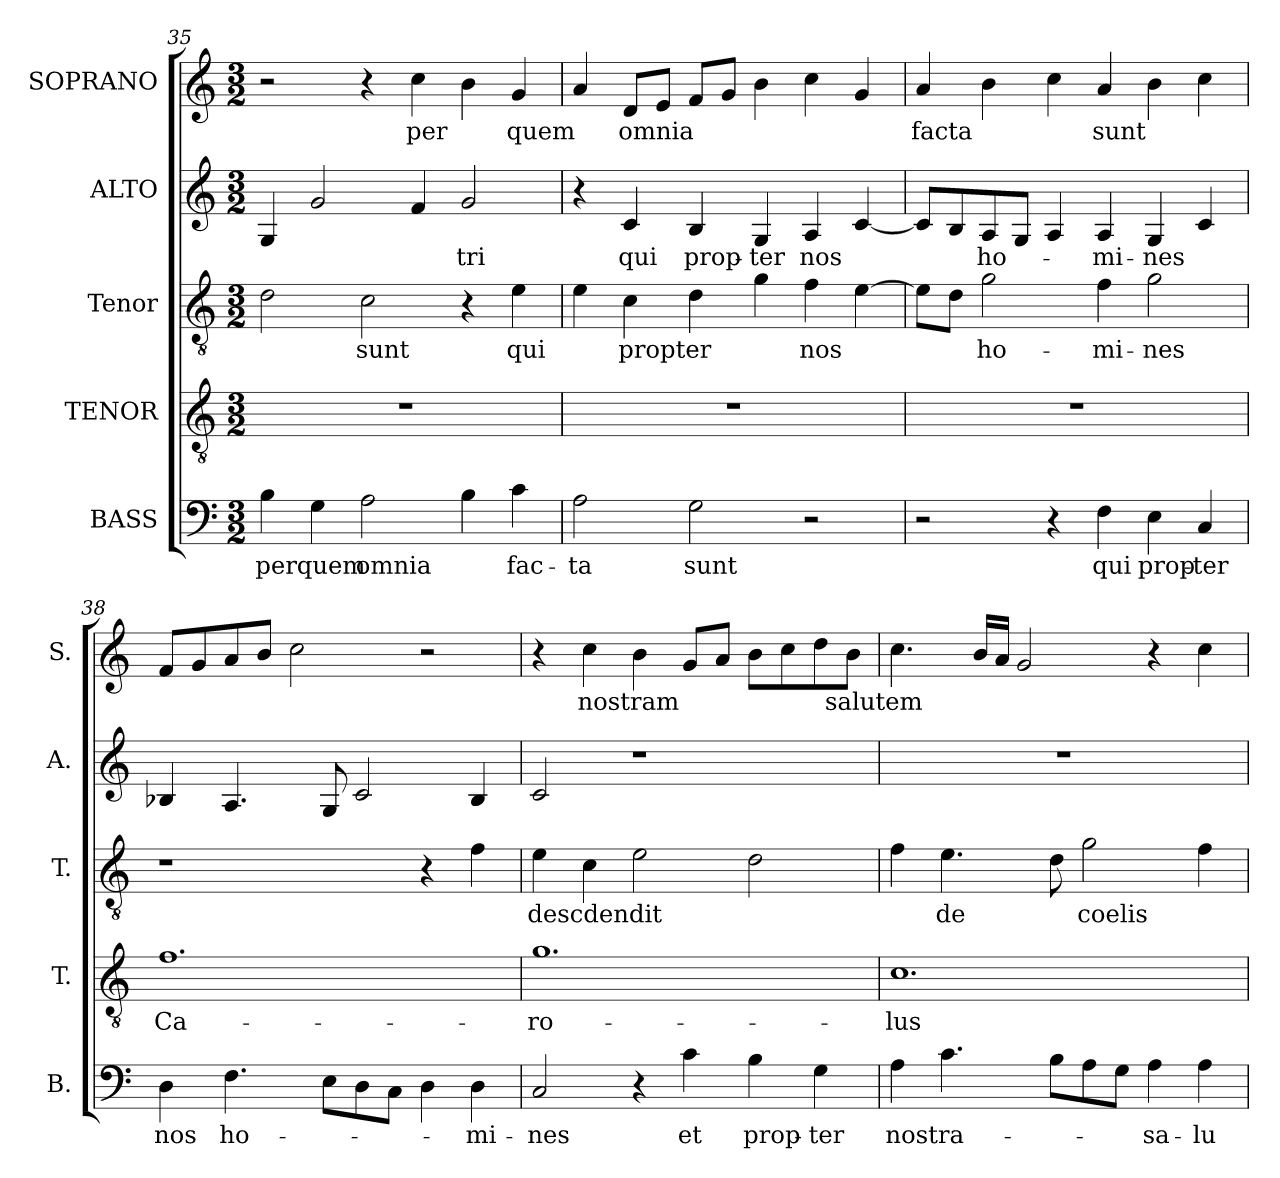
**kern	**text	**kern	**text	**kern	**text	**kern	**text	**kern	**text
*part5	*part5	*part4	*part4	*part3	*part3	*part2	*part2	*part1	*part1
*staff5	*staff5	*staff4	*staff4	*staff3	*staff3	*staff2	*staff2	*staff1	*staff1
*I"BASS	*	*I"TENOR	*	*I"Tenor	*	*I"ALTO	*	*I"SOPRANO	*
*I'B.	*	*I'T.	*	*I'T.	*	*I'A.	*	*I'S.	*
!!LO:LB:g=z
*clefF4	*	*clefGv2	*	*clefGv2	*	*clefG2	*	*clefG2	*
*	*	*ITrd7c12	*	*ITrd7c12	*	*	*	*	*
*k[]	*	*k[]	*	*k[]	*	*k[]	*	*k[]	*
*C:	*	*C:	*	*C:	*	*C:	*	*C:	*
*M3/2	*	*M3/2	*	*M3/2	*	*M3/2	*	*M3/2	*
=35	=35	=35	=35	=35	=35	=35	=35	=35	=35
!	!LO:LY:b:color=#000000	!LO:N:vis=1	!	!	!	!	!	!	!
4Bi\	per	1.r	.	2Di\	.	4Gi/	.	2r	.
!	!LO:LY:b:color=#000000	!	!	!	!	!	!	!	!
4Gi\	quem	.	.	.	.	2gi/	.	.	.
!	!LO:LY:b:color=#000000	!	!	!	!	!	!	!	!
!	!	!	!	!	!LO:LY:b:color=#000000	!	!	!	!
2Ai\	omnia	.	.	2Ci\	sunt	.	.	4r	.
!	!	!	!	!	!	!	!	!	!LO:LY:b:color=#000000
.	.	.	.	.	.	4fi/	.	4cci\	per
!	!	!	!	!	!	!	!LO:LY:b:color=#000000	!	!
4Bi\	.	.	.	4r	.	2gi/	-tri	4bi\	.
!	!LO:LY:b:color=#000000	!	!	!	!	!	!	!	!
!	!	!	!	!	!LO:LY:b:color=#000000	!	!	!	!
!	!	!	!	!	!	!	!	!	!LO:LY:b:color=#000000
4ci\	fac-	.	.	4Ei\	qui	.	.	4gi/	quem
=36	=36	=36	=36	=36	=36	=36	=36	=36	=36
!	!LO:LY:b:color=#000000	!LO:N:vis=1	!	!	!	!	!	!	!
2Ai\	-ta	1.r	.	4Ei\	.	4r	.	4ai/	.
!	!	!	!	!	!LO:LY:b:color=#000000	!	!	!	!
!	!	!	!	!	!	!	!LO:LY:b:color=#000000	!	!
!	!	!	!	!	!	!	!	!	!LO:LY:b:color=#000000
.	.	.	.	4Ci\	propter	4ci/	qui	8di/L	omnia
.	.	.	.	.	.	.	.	8ei/J	.
!	!LO:LY:b:color=#000000	!	!	!	!	!	!	!	!
!	!	!	!	!	!	!	!LO:LY:b:color=#000000	!	!
2Gi\	sunt	.	.	4Di\	.	4Bi/	prop-	8fi/L	.
.	.	.	.	.	.	.	.	8gi/J	.
!	!	!	!	!	!	!	!LO:LY:b:color=#000000	!	!
.	.	.	.	4Gi\	.	4Gi/	-ter	4bi\	.
!	!	!	!	!	!LO:LY:b:color=#000000	!	!	!	!
!	!	!	!	!	!	!	!LO:LY:b:color=#000000	!	!
2r	.	.	.	4Fi\	nos	4Ai/	nos	4cci\	.
.	.	.	.	[4Ei\	.	[4ci/	.	4gi/	.
=37	=37	=37	=37	=37	=37	=37	=37	=37	=37
!	!	!LO:N:vis=1	!	!	!	!	!	!	!
!	!	!	!	!	!	!	!	!	!LO:LY:b:color=#000000
2r	.	1.r	.	8Ei\L]	.	8ci/L]	.	4ai/	facta
.	.	.	.	8Di\J	.	8Bi/	.	.	.
!	!	!	!	!	!LO:LY:b:color=#000000	!	!	!	!
!	!	!	!	!	!	!	!LO:LY:b:color=#000000	!	!
.	.	.	.	2Gi\	ho-	8Ai/	ho-	4bi\	.
.	.	.	.	.	.	8Gi/J	.	.	.
4r	.	.	.	.	.	4Ai/	.	4cci\	.
!	!LO:LY:b:color=#000000	!	!	!	!	!	!	!	!
!	!	!	!	!	!LO:LY:b:color=#000000	!	!	!	!
!	!	!	!	!	!	!	!LO:LY:b:color=#000000	!	!
!	!	!	!	!	!	!	!	!	!LO:LY:b:color=#000000
4Fi\	qui	.	.	4Fi\	-mi-	4Ai/	-mi-	4ai/	sunt
!	!LO:LY:b:color=#000000	!	!	!	!	!	!	!	!
!	!	!	!	!	!LO:LY:b:color=#000000	!	!	!	!
!	!	!	!	!	!	!	!LO:LY:b:color=#000000	!	!
4Ei\	prop-	.	.	2Gi\	-nes	4Gi/	-nes	4bi\	.
!	!LO:LY:b:color=#000000	!	!	!	!	!	!	!	!
4Ci/	-ter	.	.	.	.	4ci/	.	4cci\	.
!!LO:PB:g=z
=38	=38	=38	=38	=38	=38	=38	=38	=38	=38
!	!LO:LY:b:color=#000000	!	!	!	!	!	!	!	!
!	!	!	!LO:LY:b:color=#000000	!	!	!	!	!	!
4Di\	nos	1.Fi	Ca-	1r	.	4B-Xi/	.	8fi/L	.
.	.	.	.	.	.	.	.	8gi/	.
!	!LO:LY:b:color=#000000	!	!	!	!	!	!	!	!
4.Fi\	ho-	.	.	.	.	4.Ai/	.	8ai/	.
.	.	.	.	.	.	.	.	8bi/J	.
.	.	.	.	.	.	.	.	2cci\	.
8Ei\L	.	.	.	.	.	8Gi/	.	.	.
8Di\	.	.	.	.	.	2ci/	.	.	.
8Ci\J	.	.	.	.	.	.	.	.	.
4Di\	.	.	.	4r	.	.	.	2r	.
!	!LO:LY:b:color=#000000	!	!	!	!	!	!	!	!
4Di\	-mi-	.	.	4Fi\	.	4B-i/	.	.	.
=39	=39	=39	=39	=39	=39	=39	=39	=39	=39
!	!LO:LY:b:color=#000000	!	!	!	!	!	!	!	!
!	!	!	!LO:LY:b:color=#000000	!	!	!	!	!	!
!	!	!	!	!	!LO:LY:b:color=#000000	!	!	!	!
2Ci/	-nes	1.Gi	-ro-	4Ei\	descdendit	2ci/	.	4r	.
!	!	!	!	!	!	!	!	!	!LO:LY:b:color=#000000
.	.	.	.	4Ci\	.	.	.	4cci\	nostram
4r	.	.	.	2Ei\	.	1r	.	4bi\	.
!	!LO:LY:b:color=#000000	!	!	!	!	!	!	!	!
4ci\	et	.	.	.	.	.	.	8gi/L	.
.	.	.	.	.	.	.	.	8ai/J	.
!	!LO:LY:b:color=#000000	!	!	!	!	!	!	!	!
4Bi\	prop-	.	.	2Di\	.	.	.	8bi\L	.
.	.	.	.	.	.	.	.	8cci\	.
!	!LO:LY:b:color=#000000	!	!	!	!	!	!	!	!
4Gi\	-ter	.	.	.	.	.	.	8ddi\	.
!	!	!	!	!	!	!	!	!	!LO:LY:b:color=#000000
.	.	.	.	.	.	.	.	8bi\J	salutem
=40	=40	=40	=40	=40	=40	=40	=40	=40	=40
!	!LO:LY:b:color=#000000	!	!	!	!	!	!	!	!
!	!	!	!LO:LY:b:color=#000000	!	!	!LO:N:vis=1	!	!	!
4Ai\	nostra-	1.Ci	-lus	4Fi\	.	1.r	.	4.cci\	.
!	!	!	!	!	!LO:LY:b:color=#000000	!	!	!	!
4.ci\	.	.	.	4.Ei\	de	.	.	.	.
.	.	.	.	.	.	.	.	16bi/LL	.
.	.	.	.	.	.	.	.	16ai/JJ	.
.	.	.	.	.	.	.	.	2gi/	.
8Bi\L	.	.	.	8Di\	.	.	.	.	.
!	!	!	!	!	!LO:LY:b:color=#000000	!	!	!	!
8Ai\	.	.	.	2Gi\	coelis	.	.	.	.
8Gi\J	.	.	.	.	.	.	.	.	.
!	!LO:LY:b:color=#000000	!	!	!	!	!	!	!	!
4Ai\	-sa-	.	.	.	.	.	.	4r	.
!	!LO:LY:b:color=#000000	!	!	!	!	!	!	!	!
4Ai\	-lu-	.	.	4Fi\	.	.	.	4cci\	.
=	=	=	=	=	=	=	=	=	=
*-	*-	*-	*-	*-	*-	*-	*-	*-	*-
